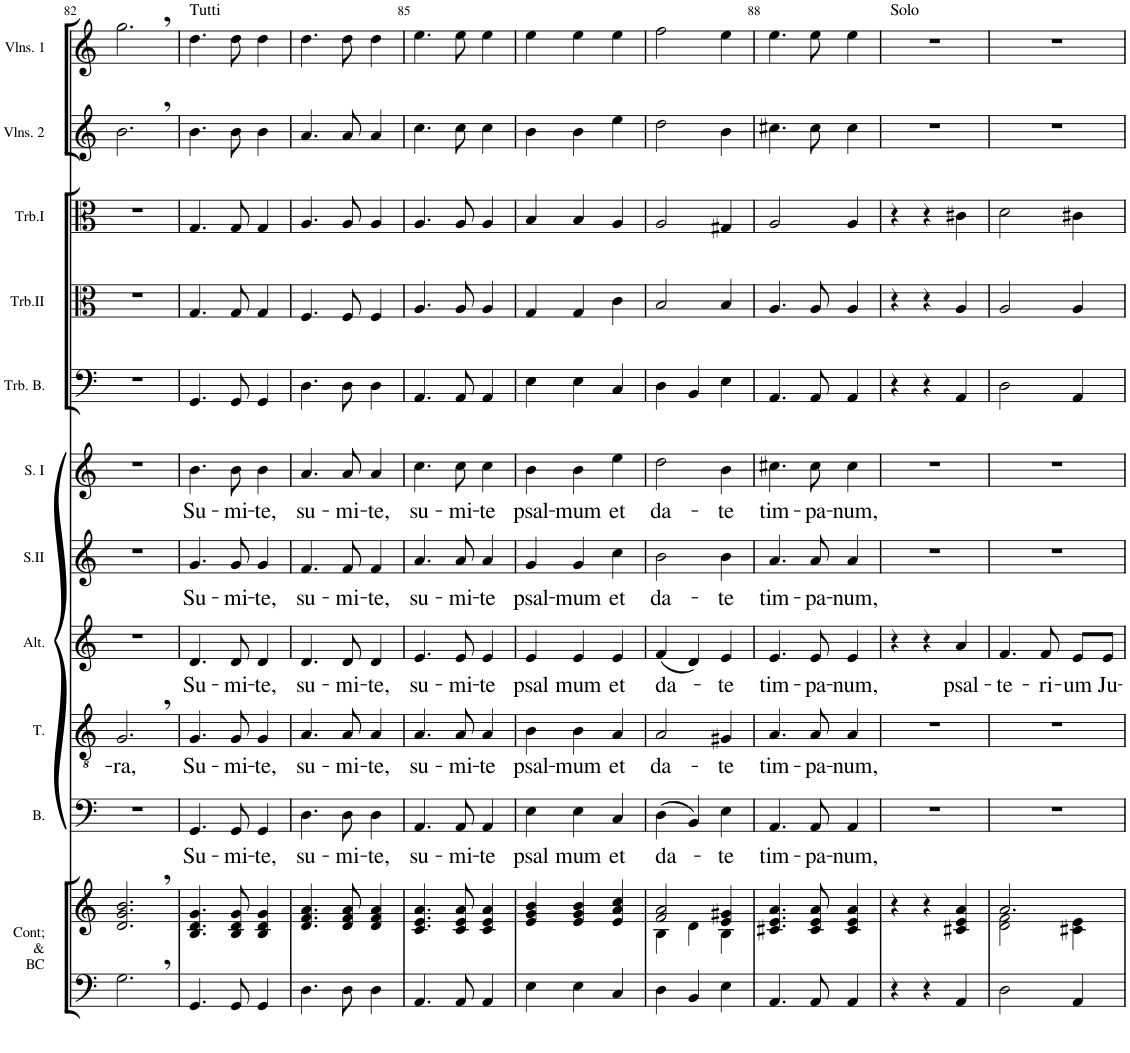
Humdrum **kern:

**kern	**kern	**kern	**text	**kern	**text	**kern	**text	**kern	**text	**kern	**text	**kern	**kern	**kern	**kern	**kern
*part11	*part11	*part10	*part10	*part9	*part9	*part8	*part8	*part7	*part7	*part6	*part6	*part5	*part4	*part3	*part2	*part1
*staff12	*staff11	*staff10	*staff10	*staff9	*staff9	*staff8	*staff8	*staff7	*staff7	*staff6	*staff6	*staff5	*staff4	*staff3	*staff2	*staff1
*I"Continuo &amp; Basse Continue	*	*I"Basse	*	*I"Ténor	*	*I"Alto	*	*I"Soprano II	*	*I"Soprane I	*	*I"Trombone Basse	*I"Trombone II	*I"Trombone I	*I"Deuxièmes Violons	*I"Premiers Violons
*I'Cont; &amp; BC	*	*I'B.	*	*I'T.	*	*I'Alt.	*	*I'S.II	*	*I'S. I	*	*I'Trb. B.	*I'Trb.II	*I'Trb.I	*I'Vlns. 2	*I'Vlns. 1
!!LO:PB:g=z
*clefF4	*clefG2	*clefF4	*	*clefGv2	*	*clefG2	*	*clefG2	*	*clefG2	*	*clefF4	*clefC3	*clefC3	*clefG2	*clefG2
*k[]	*k[]	*k[]	*	*k[]	*	*k[]	*	*k[]	*	*k[]	*	*k[]	*k[]	*k[]	*k[]	*k[]
*M3/4	*M3/4	*M3/4	*	*M3/4	*	*M3/4	*	*M3/4	*	*M3/4	*	*M3/4	*M3/4	*M3/4	*M3/4	*M3/4
=82	=82	=82	=82	=82	=82	=82	=82	=82	=82	=82	=82	=82	=82	=82	=82	=82
!	!	!	!	!	!LO:LY:b	!	!	!	!	!	!	!	!	!	!	!
2.G,\	2.d/, 2.g/, 2.b/,	2.r	.	2.G,/	-ra,	2.r	.	2.r	.	2.r	.	2.r	2.r	2.r	2.b,\	2.gg,\
=83	=83	=83	=83	=83	=83	=83	=83	=83	=83	=83	=83	=83	=83	=83	=83	=83
!	!	!	!	!	!	!	!	!	!	!	!	!	!	!	!	!LO:TX:a:t=Tutti
!	!	!	!LO:LY:b	!	!LO:LY:b	!	!LO:LY:b	!	!LO:LY:b	!	!LO:LY:b	!	!	!	!	!
4.GG/	4.B/ 4.d/ 4.g/	4.GG/	Su-	4.G/	Su-	4.d/	Su-	4.g/	Su-	4.b\	Su-	4.GG/	4.G/	4.G/	4.b\	4.dd\
!	!	!	!LO:LY:b	!	!LO:LY:b	!	!LO:LY:b	!	!LO:LY:b	!	!LO:LY:b	!	!	!	!	!
8GG/	8B/ 8d/ 8g/	8GG/	-mi-	8G/	-mi-	8d/	-mi-	8g/	-mi-	8b\	-mi-	8GG/	8G/	8G/	8b\	8dd\
!	!	!	!LO:LY:b	!	!LO:LY:b	!	!LO:LY:b	!	!LO:LY:b	!	!LO:LY:b	!	!	!	!	!
4GG/	4B/ 4d/ 4g/	4GG/	-te,	4G/	-te,	4d/	-te,	4g/	-te,	4b\	-te,	4GG/	4G/	4G/	4b\	4dd\
=84	=84	=84	=84	=84	=84	=84	=84	=84	=84	=84	=84	=84	=84	=84	=84	=84
!	!	!	!LO:LY:b	!	!LO:LY:b	!	!LO:LY:b	!	!LO:LY:b	!	!LO:LY:b	!	!	!	!	!
4.D\	4.d/ 4.f/ 4.a/	4.D\	su-	4.A/	su-	4.d/	su-	4.f/	su-	4.a/	su-	4.D\	4.F/	4.A/	4.a/	4.dd\
!	!	!	!LO:LY:b	!	!LO:LY:b	!	!LO:LY:b	!	!LO:LY:b	!	!LO:LY:b	!	!	!	!	!
8D\	8d/ 8f/ 8a/	8D\	-mi-	8A/	-mi-	8d/	-mi-	8f/	-mi-	8a/	-mi-	8D\	8F/	8A/	8a/	8dd\
!	!	!	!LO:LY:b	!	!LO:LY:b	!	!LO:LY:b	!	!LO:LY:b	!	!LO:LY:b	!	!	!	!	!
4D\	4d/ 4f/ 4a/	4D\	-te,	4A/	-te,	4d/	-te,	4f/	-te,	4a/	-te,	4D\	4F/	4A/	4a/	4dd\
=85	=85	=85	=85	=85	=85	=85	=85	=85	=85	=85	=85	=85	=85	=85	=85	=85
!	!	!	!LO:LY:b	!	!LO:LY:b	!	!LO:LY:b	!	!LO:LY:b	!	!LO:LY:b	!	!	!	!	!
4.AA/	4.c/ 4.e/ 4.a/	4.AA/	su-	4.A/	su-	4.e/	su-	4.a/	su-	4.cc\	su-	4.AA/	4.A/	4.A/	4.cc\	4.ee\
!	!	!	!LO:LY:b	!	!LO:LY:b	!	!LO:LY:b	!	!LO:LY:b	!	!LO:LY:b	!	!	!	!	!
8AA/	8c/ 8e/ 8a/	8AA/	-mi-	8A/	-mi-	8e/	-mi-	8a/	-mi-	8cc\	-mi-	8AA/	8A/	8A/	8cc\	8ee\
!	!	!	!LO:LY:b	!	!LO:LY:b	!	!LO:LY:b	!	!LO:LY:b	!	!LO:LY:b	!	!	!	!	!
4AA/	4c/ 4e/ 4a/	4AA/	-te	4A/	-te	4e/	-te	4a/	-te	4cc\	-te	4AA/	4A/	4A/	4cc\	4ee\
=86	=86	=86	=86	=86	=86	=86	=86	=86	=86	=86	=86	=86	=86	=86	=86	=86
!	!	!	!LO:LY:b	!	!LO:LY:b	!	!LO:LY:b	!	!LO:LY:b	!	!LO:LY:b	!	!	!	!	!
4E\	4e/ 4g/ 4b/	4E\	psal	4B\	psal-	4e/	psal	4g/	psal-	4b\	psal-	4E\	4G/	4B/	4b\	4ee\
!	!	!	!LO:LY:b	!	!LO:LY:b	!	!LO:LY:b	!	!LO:LY:b	!	!LO:LY:b	!	!	!	!	!
4E\	4e/ 4g/ 4b/	4E\	mum	4B\	-mum	4e/	mum	4g/	-mum	4b\	-mum	4E\	4G/	4B/	4b\	4ee\
!	!	!	!LO:LY:b	!	!LO:LY:b	!	!LO:LY:b	!	!LO:LY:b	!	!LO:LY:b	!	!	!	!	!
4C/	4e/ 4a/ 4cc/	4C/	et	4A/	et	4e/	et	4cc\	et	4ee\	et	4C/	4c\	4A/	4ee\	4ee\
=87	=87	=87	=87	=87	=87	=87	=87	=87	=87	=87	=87	=87	=87	=87	=87	=87
*	*^	*	*	*	*	*	*	*	*	*	*	*	*	*	*	*
!	!	!	!	!LO:LY:b	!	!LO:LY:b	!	!LO:LY:b	!	!LO:LY:b	!	!LO:LY:b	!	!	!	!	!
4D\	2f/ 2a/	4B\	(4D\	da-	2A/	da-	(4f/	da-	2b\	da-	2dd\	da-	4D\	2B/	2A/	2dd\	2ff\
4BB/	.	4d\	4BB/)	.	.	.	4d/)	.	.	.	.	.	4BB/	.	.	.	.
!	!	!	!	!LO:LY:b	!	!LO:LY:b	!	!LO:LY:b	!	!LO:LY:b	!	!LO:LY:b	!	!	!	!	!
4E\	4e/ 4g#X/	4B\	4E\	-te	4G#X/	-te	4e/	-te	4b\	-te	4b\	-te	4E\	4B/	4G#X/	4b\	4ee\
=88	=88	=88	=88	=88	=88	=88	=88	=88	=88	=88	=88	=88	=88	=88	=88	=88	=88
!	!	!	!	!LO:LY:b	!	!LO:LY:b	!	!LO:LY:b	!	!LO:LY:b	!	!LO:LY:b	!	!	!	!	!
*	*v	*v	*	*	*	*	*	*	*	*	*	*	*	*	*	*	*
4.AA/	4.c#X/ 4.e/ 4.a/	4.AA/	tim-	4.A/	tim-	4.e/	tim-	4.a/	tim-	4.cc#X\	tim-	4.AA/	4.A/	2A/	4.cc#X\	4.ee\
!	!	!	!LO:LY:b	!	!LO:LY:b	!	!LO:LY:b	!	!LO:LY:b	!	!LO:LY:b	!	!	!	!	!
8AA/	8c#/ 8e/ 8a/	8AA/	-pa-	8A/	-pa-	8e/	-pa-	8a/	-pa-	8cc#\	-pa-	8AA/	8A/	.	8cc#\	8ee\
!	!	!	!LO:LY:b	!	!LO:LY:b	!	!LO:LY:b	!	!LO:LY:b	!	!LO:LY:b	!	!	!	!	!
4AA/	4c#/ 4e/ 4a/	4AA/	-num,	4A/	-num,	4e/	-num,	4a/	-num,	4cc#\	-num,	4AA/	4A/	4A/	4cc#\	4ee\
=89	=89	=89	=89	=89	=89	=89	=89	=89	=89	=89	=89	=89	=89	=89	=89	=89
!	!	!	!	!	!	!	!	!	!	!	!	!	!	!	!	!LO:TX:a:t=Solo
4r	4r	2.r	.	2.r	.	4r	.	2.r	.	2.r	.	4r	4r	4r	2.r	2.r
4r	4r	.	.	.	.	4r	.	.	.	.	.	4r	4r	4r	.	.
!	!	!	!	!	!	!	!LO:LY:b	!	!	!	!	!	!	!	!	!
4AA/	4c#X/ 4e/ 4a/	.	.	.	.	4a/	psal-	.	.	.	.	4AA/	4A/	4c#X\	.	.
=90	=90	=90	=90	=90	=90	=90	=90	=90	=90	=90	=90	=90	=90	=90	=90	=90
*	*^	*	*	*	*	*	*	*	*	*	*	*	*	*	*	*
!	!	!	!	!	!	!	!	!LO:LY:b	!	!	!	!	!	!	!	!	!
2D\	2.a/	2d\ 2f\	2.r	.	2.r	.	4.f/	-te-	2.r	.	2.r	.	2D\	2A/	2d\	2.r	2.r
!	!	!	!	!	!	!	!	!LO:LY:b	!	!	!	!	!	!	!	!	!
.	.	.	.	.	.	.	8f/	-ri-	.	.	.	.	.	.	.	.	.
!	!	!	!	!	!	!	!	!LO:LY:b	!	!	!	!	!	!	!	!	!
4AA/	.	4c#X\ 4e\	.	.	.	.	8e/L	-um	.	.	.	.	4AA/	4A/	4c#X\	.	.
!	!	!	!	!	!	!	!	!LO:LY:b	!	!	!	!	!	!	!	!	!
.	.	.	.	.	.	.	8e/J	Ju-	.	.	.	.	.	.	.	.	.
*	*v	*v	*	*	*	*	*	*	*	*	*	*	*	*	*	*	*
=	=	=	=	=	=	=	=	=	=	=	=	=	=	=	=	=
*-	*-	*-	*-	*-	*-	*-	*-	*-	*-	*-	*-	*-	*-	*-	*-	*-
